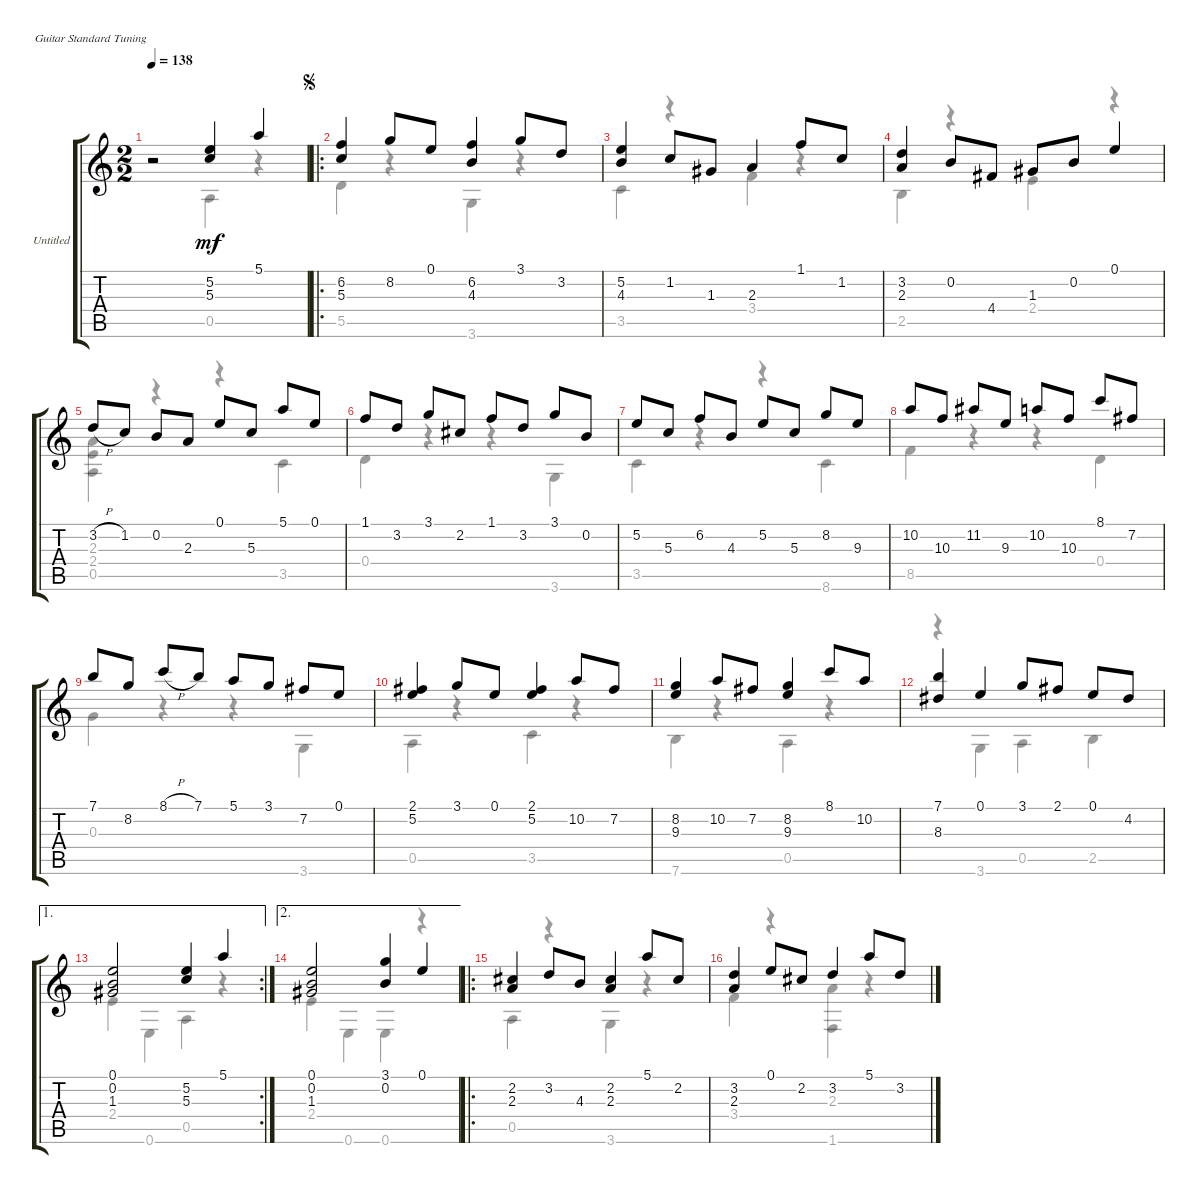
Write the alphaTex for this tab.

\bracketExtendMode groupsimilarinstruments
\firstSystemTrackNameOrientation horizontal
\otherSystemsTrackNameOrientation horizontal
\track ("Untitled" "Untitled") {instrument acousticguitarnylon}
\staff {score tabs}
\tuning (E4 B3 G3 D3 A2 E2)
\voice
\ts (2 2)
\section ("" "")
\tempo 138
\clef g2
\ks aminor
r.2{dy mf instrument acousticguitarnylon} (5.2 5.3).4 5.1.4 |
\ro
\jump segno
(6.2 5.3).4 8.2.8 0.1.8 (6.2 4.3).4 3.1.8 3.2.8 |
(5.2 4.3).4 1.2.8 1.3.8 2.3.4 1.1.8 1.2.8 |
(3.2 2.3).4 0.2.8 4.4.8 1.3.8 0.2.8 0.1.4 |
3.2{h}.8 1.2.8 0.2.8 2.3.8 0.1.8 5.3.8 5.1.8 0.1.8 |
1.1.8 3.2.8 3.1.8 2.2.8 1.1.8 3.2.8 3.1.8 0.2.8 |
5.2.8 5.3.8 6.2.8 4.3.8 5.2.8 5.3.8 8.2.8 9.3.8 |
10.2.8 10.3.8 11.2.8 9.3.8 10.2.8 10.3.8 8.1.8 7.2.8 |
7.1.8 8.2.8 8.1{h}.8 7.1.8 5.1.8 3.1.8 7.2.8 0.1.8 |
(2.1 5.2).4 3.1.8 0.1.8 (2.1 5.2).4 10.2.8 7.2.8 |
(8.2 9.3).4 10.2.8 7.2.8 (8.2 9.3).4 8.1.8 10.2.8 |
(7.1 8.3).4 0.1.4 3.1.8 2.1.8 0.1.8 4.2.8 |
\ae 1
\rc 2
(0.1 0.2 1.3).2 (5.2 5.3).4 5.1.4 |
\ae 2
(0.1 0.2 1.3).2 (3.1 0.2).4 0.1.4 |
\ro
(2.2 2.3).4 3.2.8 4.3.8 (2.2 2.3).4 5.1.8 2.2.8 |
(3.2 2.3).4 0.1.8 2.2.8 3.2.4 5.1.8 3.2.8
\voice
\clef g2
\ottava regular
\simile none
\ks aminor
r.2{dy mf} 0.5.4 r.4 |
5.5.4 r.4 3.6.4 r.4 |
3.5.4 r.4 3.4.4 r.4 |
2.5.4 r.4 2.4.4 r.4 |
(2.3 2.4 0.5).4 r.4 r.4 3.5.4 |
0.4.4 r.4 r.4 3.6.4 |
3.5.4 r.4 r.4 8.6.4 |
8.5.4 r.4 r.4 0.4.4 |
0.3.4 r.4 r.4 3.6.4 |
0.5.4 r.4 3.5.4 r.4 |
7.6.4 r.4 0.5.4 r.4 |
r.4 3.6.4 0.5.4 2.5.4 |
2.4.4 0.6.4 0.5.4 r.4 |
2.4.4 0.6.4 0.6.4 r.4 |
0.5.4 r.4 3.6.4 r.4 |
3.4.4 r.4 (2.3 1.6).4 r.4
